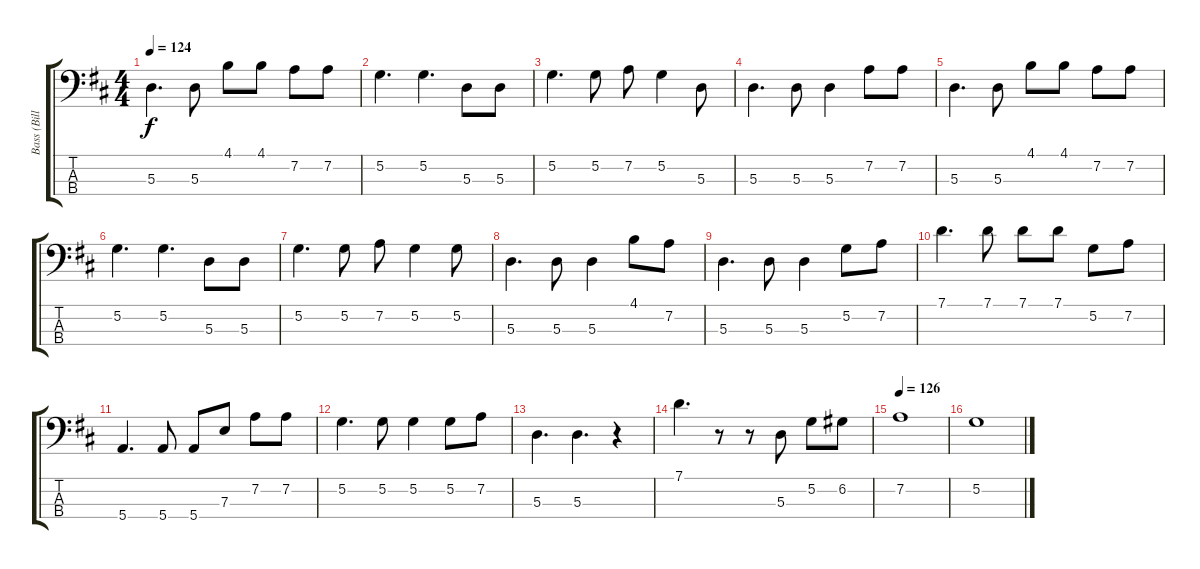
\track ("Bass (Bill)" "Bass (Bill") {instrument electricbasspick}
\staff {score tabs}
\tuning (G2 D2 A1 E1) {hide}
\ts (4 4)
\tempo 124
\clef f4
\ks d
5.3.4{d dy f} 5.3.8 4.1.8 4.1.8 7.2.8 7.2.8 |
5.2.4{d} 5.2.4{d} 5.3.8 5.3.8 |
5.2.4{d} 5.2.8 7.2.8 5.2.4 5.3.8 |
5.3.4{d} 5.3.8 5.3.4 7.2.8 7.2.8 |
5.3.4{d} 5.3.8 4.1.8 4.1.8 7.2.8 7.2.8 |
5.2.4{d} 5.2.4{d} 5.3.8 5.3.8 |
5.2.4{d} 5.2.8 7.2.8 5.2.4 5.2.8 |
5.3.4{d} 5.3.8 5.3.4 4.1.8 7.2.8 |
5.3.4{d} 5.3.8 5.3.4 5.2.8 7.2.8 |
7.1.4{d} 7.1.8 7.1.8 7.1.8 5.2.8 7.2.8 |
5.4.4{d} 5.4.8 5.4.8 7.3.8 7.2.8 7.2.8 |
5.2.4{d} 5.2.8 5.2.4 5.2.8 7.2.8 |
5.3.4{d} 5.3.4{d} r.4 |
7.1.4{d} r.8 r.8 5.3.8 5.2.8 6.2.8 |
\tempo 126
7.2.1 |
5.2.1
